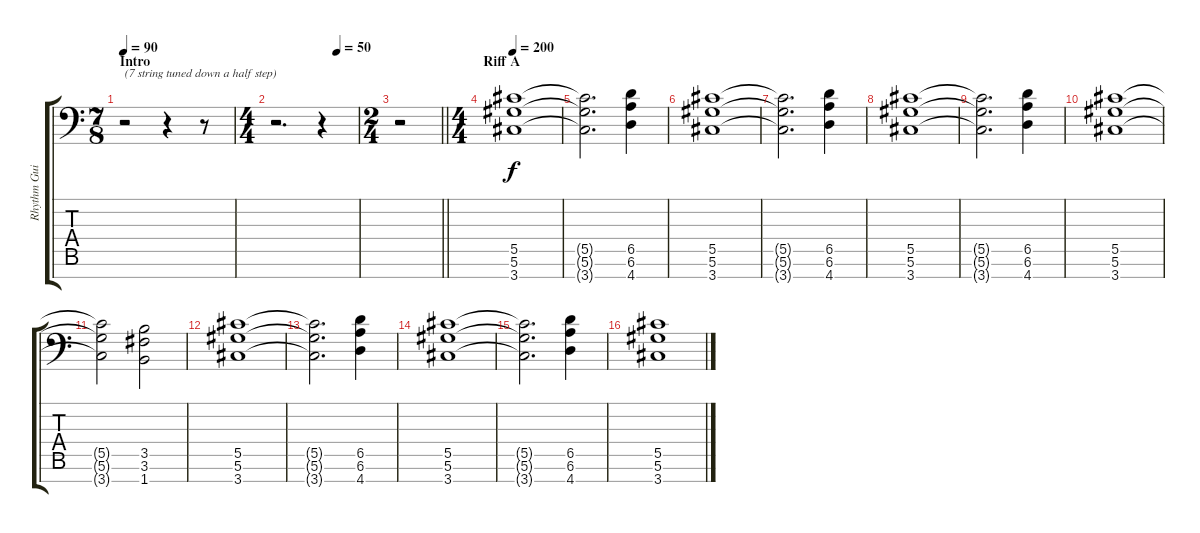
\track ("Rhythm Guitar" "Rhythm Gui") {instrument distortionguitar}
\staff {score tabs}
\tuning (Eb4 Bb3 Gb3 Db3 Ab2 Eb2 Bb1) {hide}
\ts (7 8)
\section ("" "Intro")
\tempo 90
\clef f4
\ks c
r.2{txt "(7 string tuned down a half step)" dy f instrument distortionguitar} r.4 r.8 |
\ts (4 4)
\tempo (50 0.75)
r.2{d} r.4 |
\ts (2 4)
\barLineRight lightlight
r.2 |
\ts (4 4)
\section ("" "Riff A")
\tempo 200
(5.5 5.6 3.7).1 |
(5.5{t} 5.6{t} 3.7{t}).2{d} (6.5 6.6 4.7).4 |
(5.5 5.6 3.7).1 |
(5.5{t} 5.6{t} 3.7{t}).2{d} (6.5 6.6 4.7).4 |
(5.5 5.6 3.7).1 |
(5.5{t} 5.6{t} 3.7{t}).2{d} (6.5 6.6 4.7).4 |
(5.5 5.6 3.7).1 |
(5.5{t} 5.6{t} 3.7{t}).2 (3.5 3.6 1.7).2 |
(5.5 5.6 3.7).1 |
(5.5{t} 5.6{t} 3.7{t}).2{d} (6.5 6.6 4.7).4 |
(5.5 5.6 3.7).1 |
(5.5{t} 5.6{t} 3.7{t}).2{d} (6.5 6.6 4.7).4 |
(5.5 5.6 3.7).1
